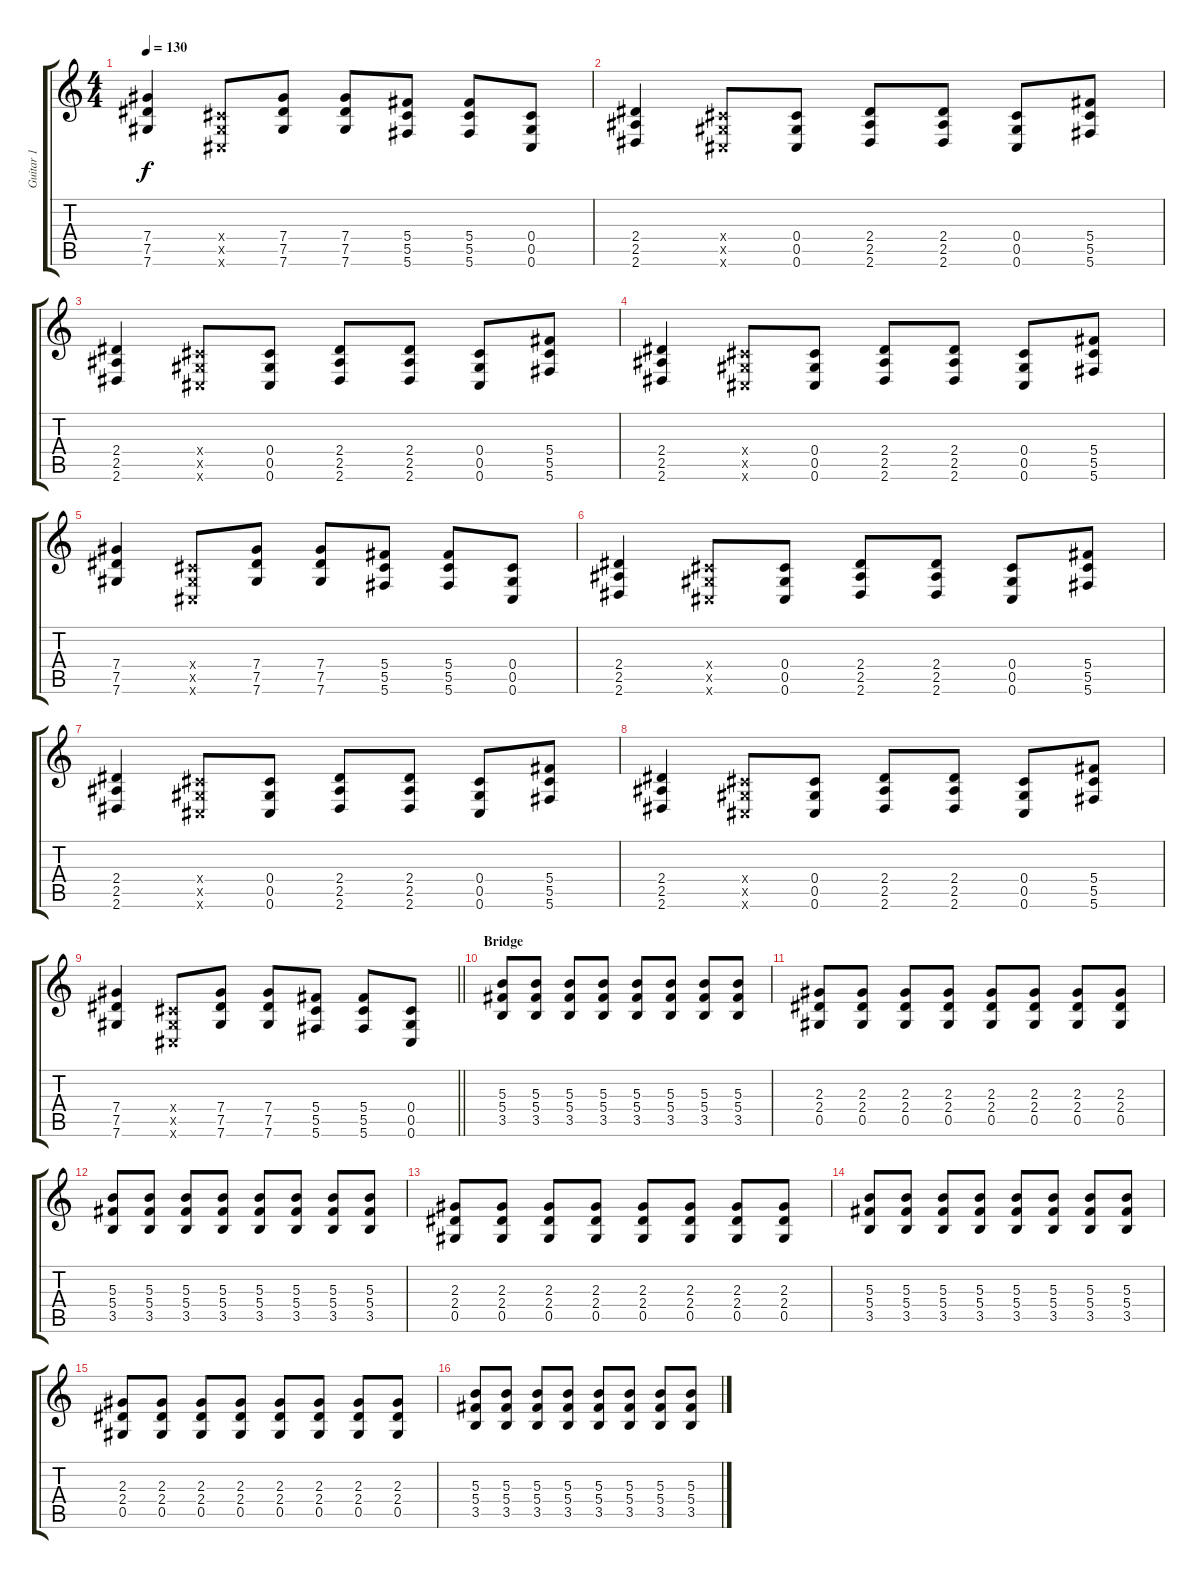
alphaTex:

\track ("Guitar 1" "Guitar 1") {instrument distortionguitar}
\staff {score tabs}
\tuning (Eb4 Bb3 Gb3 Db3 Ab2 Db2) {hide}
\ts (4 4)
\tempo 130
\clef g2
\ks c
(7.4 7.5 7.6).4{dy f} (0.4{x} 0.5{x} 0.6{x}).8 (7.4 7.5 7.6).8 (7.4 7.5 7.6).8 (5.4 5.5 5.6).8 (5.4 5.5 5.6).8 (0.4 0.5 0.6).8 |
(2.4 2.5 2.6).4 (0.4{x} 0.5{x} 0.6{x}).8 (0.4 0.5 0.6).8 (2.4 2.5 2.6).8 (2.4 2.5 2.6).8 (0.4 0.5 0.6).8 (5.4 5.5 5.6).8 |
(2.4 2.5 2.6).4 (0.4{x} 0.5{x} 0.6{x}).8 (0.4 0.5 0.6).8 (2.4 2.5 2.6).8 (2.4 2.5 2.6).8 (0.4 0.5 0.6).8 (5.4 5.5 5.6).8 |
(2.4 2.5 2.6).4 (0.4{x} 0.5{x} 0.6{x}).8 (0.4 0.5 0.6).8 (2.4 2.5 2.6).8 (2.4 2.5 2.6).8 (0.4 0.5 0.6).8 (5.4 5.5 5.6).8 |
(7.4 7.5 7.6).4 (0.4{x} 0.5{x} 0.6{x}).8 (7.4 7.5 7.6).8 (7.4 7.5 7.6).8 (5.4 5.5 5.6).8 (5.4 5.5 5.6).8 (0.4 0.5 0.6).8 |
(2.4 2.5 2.6).4 (0.4{x} 0.5{x} 0.6{x}).8 (0.4 0.5 0.6).8 (2.4 2.5 2.6).8 (2.4 2.5 2.6).8 (0.4 0.5 0.6).8 (5.4 5.5 5.6).8 |
(2.4 2.5 2.6).4 (0.4{x} 0.5{x} 0.6{x}).8 (0.4 0.5 0.6).8 (2.4 2.5 2.6).8 (2.4 2.5 2.6).8 (0.4 0.5 0.6).8 (5.4 5.5 5.6).8 |
(2.4 2.5 2.6).4 (0.4{x} 0.5{x} 0.6{x}).8 (0.4 0.5 0.6).8 (2.4 2.5 2.6).8 (2.4 2.5 2.6).8 (0.4 0.5 0.6).8 (5.4 5.5 5.6).8 |
\barLineRight lightlight
(7.4 7.5 7.6).4 (0.4{x} 0.5{x} 0.6{x}).8 (7.4 7.5 7.6).8 (7.4 7.5 7.6).8 (5.4 5.5 5.6).8 (5.4 5.5 5.6).8 (0.4 0.5 0.6).8 |
\section ("" "Bridge")
(5.3 5.4 3.5).8 (5.3 5.4 3.5).8 (5.3 5.4 3.5).8 (5.3 5.4 3.5).8 (5.3 5.4 3.5).8 (5.3 5.4 3.5).8 (5.3 5.4 3.5).8 (5.3 5.4 3.5).8 |
(2.3 2.4 0.5).8 (2.3 2.4 0.5).8 (2.3 2.4 0.5).8 (2.3 2.4 0.5).8 (2.3 2.4 0.5).8 (2.3 2.4 0.5).8 (2.3 2.4 0.5).8 (2.3 2.4 0.5).8 |
(5.3 5.4 3.5).8 (5.3 5.4 3.5).8 (5.3 5.4 3.5).8 (5.3 5.4 3.5).8 (5.3 5.4 3.5).8 (5.3 5.4 3.5).8 (5.3 5.4 3.5).8 (5.3 5.4 3.5).8 |
(2.3 2.4 0.5).8 (2.3 2.4 0.5).8 (2.3 2.4 0.5).8 (2.3 2.4 0.5).8 (2.3 2.4 0.5).8 (2.3 2.4 0.5).8 (2.3 2.4 0.5).8 (2.3 2.4 0.5).8 |
(5.3 5.4 3.5).8 (5.3 5.4 3.5).8 (5.3 5.4 3.5).8 (5.3 5.4 3.5).8 (5.3 5.4 3.5).8 (5.3 5.4 3.5).8 (5.3 5.4 3.5).8 (5.3 5.4 3.5).8 |
(2.3 2.4 0.5).8 (2.3 2.4 0.5).8 (2.3 2.4 0.5).8 (2.3 2.4 0.5).8 (2.3 2.4 0.5).8 (2.3 2.4 0.5).8 (2.3 2.4 0.5).8 (2.3 2.4 0.5).8 |
(5.3 5.4 3.5).8 (5.3 5.4 3.5).8 (5.3 5.4 3.5).8 (5.3 5.4 3.5).8 (5.3 5.4 3.5).8 (5.3 5.4 3.5).8 (5.3 5.4 3.5).8 (5.3 5.4 3.5).8
